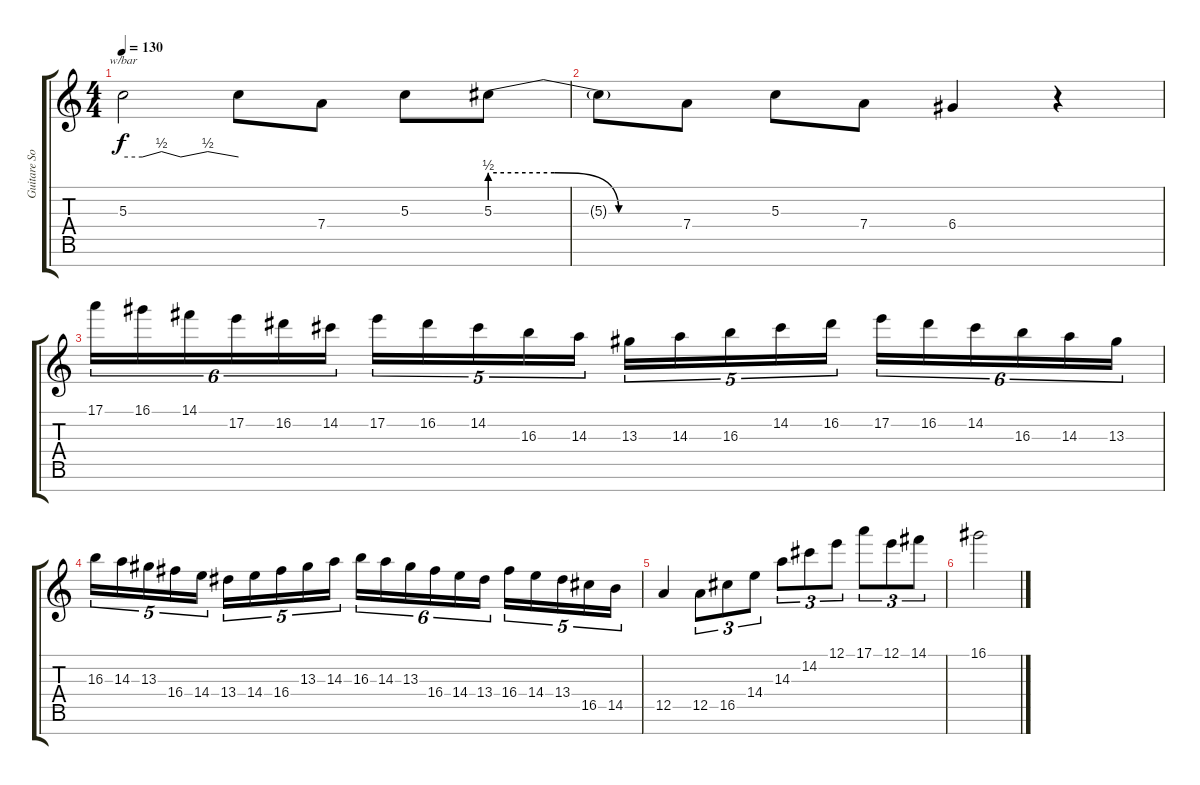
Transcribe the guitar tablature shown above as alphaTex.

\track ("Guitare Solo 2" "Guitare So") {instrument overdrivenguitar}
\staff {score tabs}
\tuning (E4 B3 G3 D3 A2 E2 B1) {hide}
\ts (4 4)
\tempo 130
\clef g2
\ks c
5.3.2{tbe (custom default 0 0 10 0 20 2 30 0 44 2 60 0) dy f} 5.3{t}.8 7.4.8 5.3.8 5.3{be (custom 0 2 20 2 40 0 60 0)}.8 |
5.3{t}.8 7.4.8 5.3.8 7.4.8 6.4.4 r.4 |
17.1.16{tu (6 4)} 16.1.16{tu (6 4)} 14.1.16{tu (6 4)} 17.2.16{tu (6 4)} 16.2.16{tu (6 4)} 14.2.16{tu (6 4)} 17.2.16{tu (5 4)} 16.2.16{tu (5 4)} 14.2.16{tu (5 4)} 16.3.16{tu (5 4)} 14.3.16{tu (5 4)} 13.3.16{tu (5 4)} 14.3.16{tu (5 4)} 16.3.16{tu (5 4)} 14.2.16{tu (5 4)} 16.2.16{tu (5 4)} 17.2.16{tu (6 4)} 16.2.16{tu (6 4)} 14.2.16{tu (6 4)} 16.3.16{tu (6 4)} 14.3.16{tu (6 4)} 13.3.16{tu (6 4)} |
16.3.16{tu (5 4)} 14.3.16{tu (5 4)} 13.3.16{tu (5 4)} 16.4.16{tu (5 4)} 14.4.16{tu (5 4)} 13.4.16{tu (5 4)} 14.4.16{tu (5 4)} 16.4.16{tu (5 4)} 13.3.16{tu (5 4)} 14.3.16{tu (5 4)} 16.3.16{tu (6 4)} 14.3.16{tu (6 4)} 13.3.16{tu (6 4)} 16.4.16{tu (6 4)} 14.4.16{tu (6 4)} 13.4.16{tu (6 4)} 16.4.16{tu (5 4)} 14.4.16{tu (5 4)} 13.4.16{tu (5 4)} 16.5.16{tu (5 4)} 14.5.16{tu (5 4)} |
12.5.4 12.5.8{tu (3 2)} 16.5.8{tu (3 2)} 14.4.8{tu (3 2)} 14.3.8{tu (3 2)} 14.2.8{tu (3 2)} 12.1.8{tu (3 2)} 17.1.8{tu (3 2)} 12.1.8{tu (3 2)} 14.1.8{tu (3 2)} |
16.1.2
